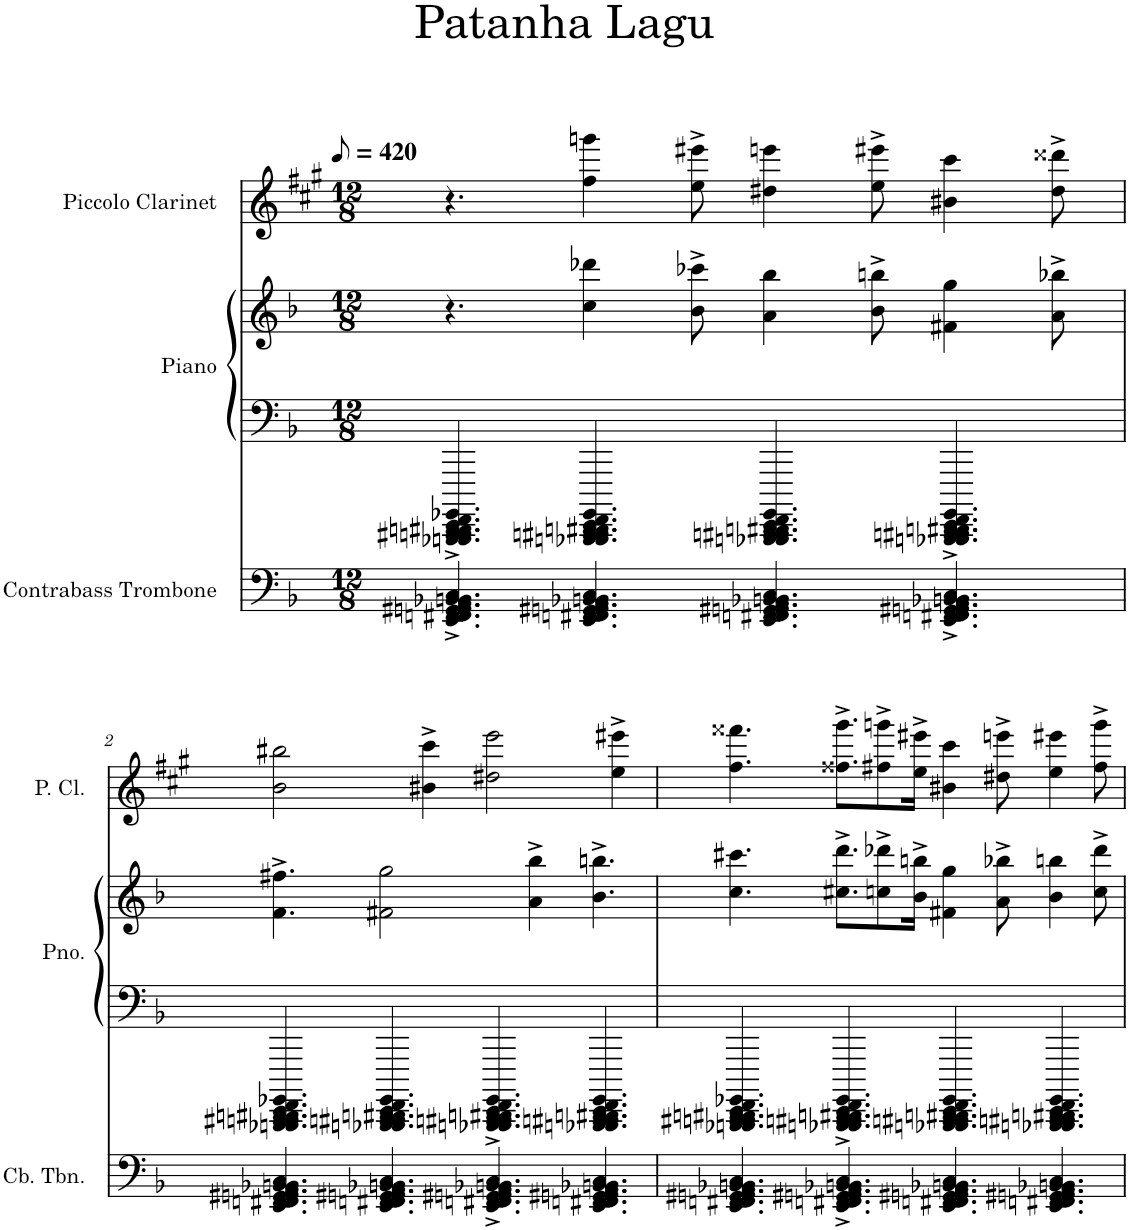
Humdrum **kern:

**kern	**kern	**kern	**kern
*part3	*part2	*part2	*part1
*staff4	*staff3	*staff2	*staff1
*I"Contrabass Trombone	*I"Piano	*	*I"Piccolo Clarinet
*I'Cb. Tbn.	*I'Pno.	*	*I'P. Cl.
*clefF4	*clefF4	*clefG2	*clefG2
*	*	*	*Trd-5c-8
*k[b-]	*k[b-]	*k[b-]	*k[f#c#g#]
*M12/8	*M12/8	*M12/8	*M12/8
*MM210	*MM210	*MM210	*MM210
=1	=1	=1	=1
4.EE/^ 4.FFn/^ 4.FF#X/^ 4.GGn/^ 4.GG#X/^ 4.AA/^ 4.BB-X/^ 4.BBn/^ 4.C/^	4.BBBBB-X/^ 4.BBBBBn/^ 4.CCCCn/^ 4.CCCC#X/^ 4.DDDDn/^ 4.DDDD#X/^ 4.EEEE/^ 4.FFFF/^ 4.GGGG-X/^	4.r	4.r
4.EE/ 4.FFn/ 4.FF#X/ 4.GGn/ 4.GG#X/ 4.AA/ 4.BB-X/ 4.BBn/ 4.C/	4.BBBBB-X/ 4.BBBBBn/ 4.CCCCn/ 4.CCCC#X/ 4.DDDDn/ 4.DDDD#X/ 4.EEEE/ 4.FFFF/ 4.GGGG-/	4cc\ 4ddd-X\	4ff#\ 4gggn\
.	.	8b-\^ 8ccc-X\^	8ee\^ 8eee#X\^
4.EE/ 4.FFn/ 4.FF#X/ 4.GGn/ 4.GG#X/ 4.AA/ 4.BB-X/ 4.BBn/ 4.C/	4.BBBBB-X/ 4.BBBBBn/ 4.CCCCn/ 4.CCCC#X/ 4.DDDDn/ 4.DDDD#X/ 4.EEEE/ 4.FFFF/ 4.GGGG-/	4a\ 4bb-\	4dd#X\ 4eeen\
.	.	8b-\^ 8bbn\^	8ee\^ 8eee#X\^
4.EE/^ 4.FFn/^ 4.FF#X/^ 4.GGn/^ 4.GG#X/^ 4.AA/^ 4.BB-X/^ 4.BBn/^ 4.C/^	4.BBBBB-X/^ 4.BBBBBn/^ 4.CCCCn/^ 4.CCCC#X/^ 4.DDDDn/^ 4.DDDD#X/^ 4.EEEE/^ 4.FFFF/^ 4.GGGG-/^	4f#X\ 4gg\	4b#X\ 4ccc#\
.	.	8a\^ 8bb-X\^	8dd#\^ 8ddd##X\^
!!LO:LB:g=z
=2	=2	=2	=2
4.EE/ 4.FFn/ 4.FF#X/ 4.GGn/ 4.GG#X/ 4.AA/ 4.BB-X/ 4.BBn/ 4.C/	4.BBBBB-X/ 4.BBBBBn/ 4.CCCCn/ 4.CCCC#X/ 4.DDDDn/ 4.DDDD#X/ 4.EEEE/ 4.FFFF/ 4.GGGG-X/	4.f\^ 4.ff#X\^	2b\ 2bb#X\
4.EE/ 4.FFn/ 4.FF#X/ 4.GGn/ 4.GG#X/ 4.AA/ 4.BB-X/ 4.BBn/ 4.C/	4.BBBBB-X/ 4.BBBBBn/ 4.CCCCn/ 4.CCCC#X/ 4.DDDDn/ 4.DDDD#X/ 4.EEEE/ 4.FFFF/ 4.GGGG-/	2f#X\ 2gg\	.
.	.	.	4b#X\^ 4ccc#\^
4.EE/^ 4.FFn/^ 4.FF#X/^ 4.GGn/^ 4.GG#X/^ 4.AA/^ 4.BB-X/^ 4.BBn/^ 4.C/^	4.BBBBB-X/^ 4.BBBBBn/^ 4.CCCCn/^ 4.CCCC#X/^ 4.DDDDn/^ 4.DDDD#X/^ 4.EEEE/^ 4.FFFF/^ 4.GGGG-/^	.	2dd#X\ 2eee\
.	.	4a\^ 4bb-\^	.
4.EE/ 4.FFn/ 4.FF#X/ 4.GGn/ 4.GG#X/ 4.AA/ 4.BB-X/ 4.BBn/ 4.C/	4.BBBBB-X/ 4.BBBBBn/ 4.CCCCn/ 4.CCCC#X/ 4.DDDDn/ 4.DDDD#X/ 4.EEEE/ 4.FFFF/ 4.GGGG-/	4.b-\^ 4.bbn\^	.
.	.	.	4ee\^ 4eee#X\^
=3	=3	=3	=3
4.EE/ 4.FFn/ 4.FF#X/ 4.GGn/ 4.GG#X/ 4.AA/ 4.BB-X/ 4.BBn/ 4.C/	4.BBBBB-X/ 4.BBBBBn/ 4.CCCCn/ 4.CCCC#X/ 4.DDDDn/ 4.DDDD#X/ 4.EEEE/ 4.FFFF/ 4.GGGG-X/	4.cc\ 4.ccc#X\	4.ff#\ 4.fff##X\
4.EE/^ 4.FFn/^ 4.FF#X/^ 4.GGn/^ 4.GG#X/^ 4.AA/^ 4.BB-X/^ 4.BBn/^ 4.C/^	4.BBBBB-X/^ 4.BBBBBn/^ 4.CCCCn/^ 4.CCCC#X/^ 4.DDDDn/^ 4.DDDD#X/^ 4.EEEE/^ 4.FFFF/^ 4.GGGG-/^	8.cc#X\^ 8.ddd\^L	8.ff##X\^ 8.ggg#\^L
.	.	8ccn\^ 8ddd-X\^	8ff#X\^ 8gggn\^
.	.	16b-\^ 16bbn\^Jk	16ee\^ 16eee#X\^Jk
4.EE/ 4.FFn/ 4.FF#X/ 4.GGn/ 4.GG#X/ 4.AA/ 4.BB-X/ 4.BBn/ 4.C/	4.BBBBB-X/ 4.BBBBBn/ 4.CCCCn/ 4.CCCC#X/ 4.DDDDn/ 4.DDDD#X/ 4.EEEE/ 4.FFFF/ 4.GGGG-/	4f#X\ 4gg\	4b#X\ 4ccc#\
.	.	8a\^ 8bb-X\^	8dd#X\^ 8eeen\^
4.EE/ 4.FFn/ 4.FF#X/ 4.GGn/ 4.GG#X/ 4.AA/ 4.BB-X/ 4.BBn/ 4.C/	4.BBBBB-X/ 4.BBBBBn/ 4.CCCCn/ 4.CCCC#X/ 4.DDDDn/ 4.DDDD#X/ 4.EEEE/ 4.FFFF/ 4.GGGG-/	4b-\ 4bbn\	4ee\ 4eee#X\
.	.	8cc\^ 8ddd-\^	8ff#\^ 8ggg\^
=	=	=	=
*-	*-	*-	*-
